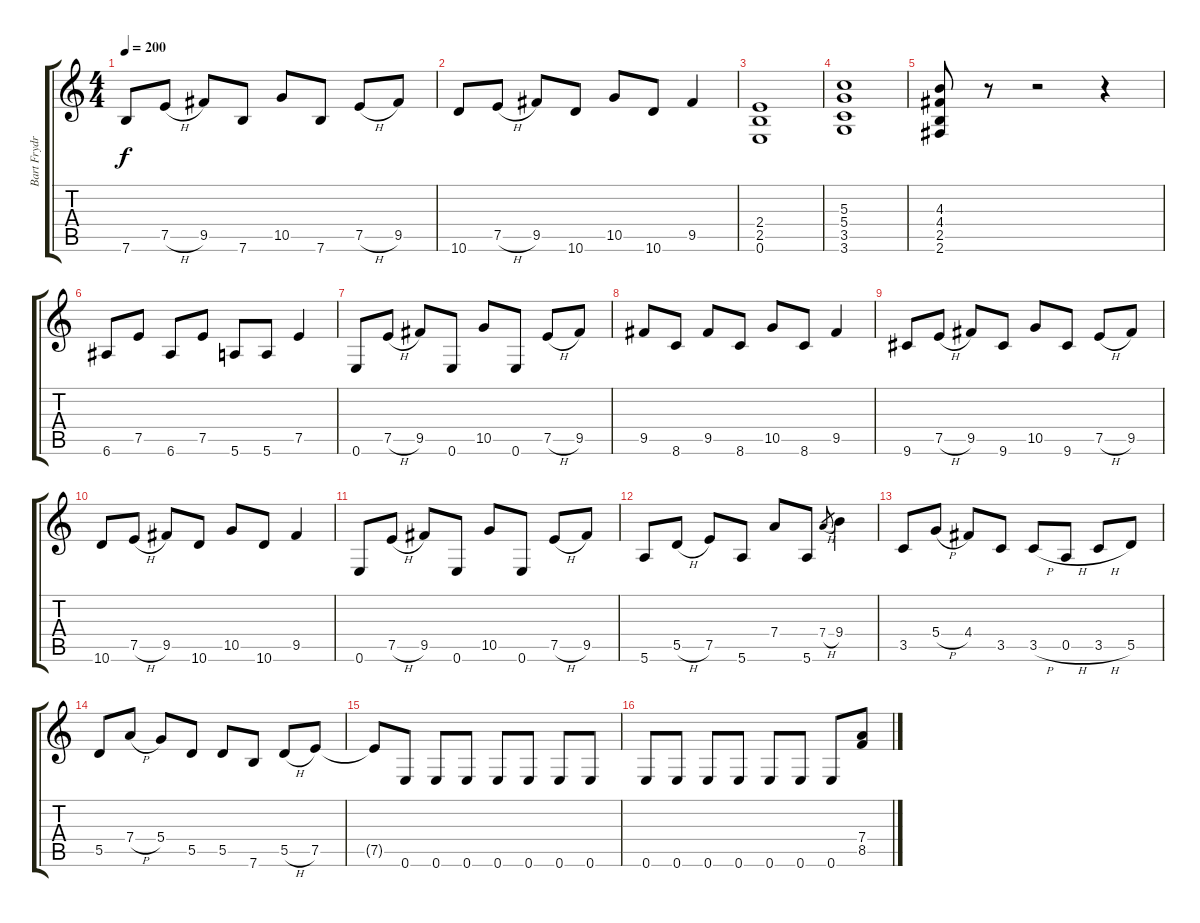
\track ("Bart Frydrychowicz" "Bart Frydr") {instrument distortionguitar}
\staff {score tabs}
\tuning (E4 B3 G3 D3 A2 E2) {hide}
\ts (4 4)
\tempo 200
\clef g2
\ks c
7.6.8{dy f} 7.5{h}.8 9.5.8 7.6.8 10.5.8 7.6.8 7.5{h}.8 9.5.8 |
10.6.8 7.5{h}.8 9.5.8 10.6.8 10.5.8 10.6.8 9.5.4 |
(2.4 2.5 0.6).1 |
(5.3 5.4 3.5 3.6).1 |
(4.3 4.4 2.5 2.6).8 r.8 r.2 r.4 |
6.6.8 7.5.8 6.6.8 7.5.8 5.6.8 5.6.8 7.5.4 |
0.6.8 7.5{h}.8 9.5.8 0.6.8 10.5.8 0.6.8 7.5{h}.8 9.5.8 |
9.5.8 8.6.8 9.5.8 8.6.8 10.5.8 8.6.8 9.5.4 |
9.6.8 7.5{h}.8 9.5.8 9.6.8 10.5.8 9.6.8 7.5{h}.8 9.5.8 |
10.6.8 7.5{h}.8 9.5.8 10.6.8 10.5.8 10.6.8 9.5.4 |
0.6.8 7.5{h}.8 9.5.8 0.6.8 10.5.8 0.6.8 7.5{h}.8 9.5.8 |
5.6.8 5.5{h}.8 7.5.8 5.6.8 7.4.8 5.6.8 7.4{h}.8{gr} 9.4.4 |
3.5.8 5.4{h}.8 4.4.8 3.5.8 3.5{h}.8 0.5{h}.8 3.5{h}.8 5.5.8 |
5.5.8 7.4{h}.8 5.4.8 5.5.8 5.5.8 7.6.8 5.5{h}.8 7.5.8 |
7.5{t}.8 0.6.8 0.6.8 0.6.8 0.6.8 0.6.8 0.6.8 0.6.8 |
0.6.8 0.6.8 0.6.8 0.6.8 0.6.8 0.6.8 0.6.8 (7.4 8.5).8
